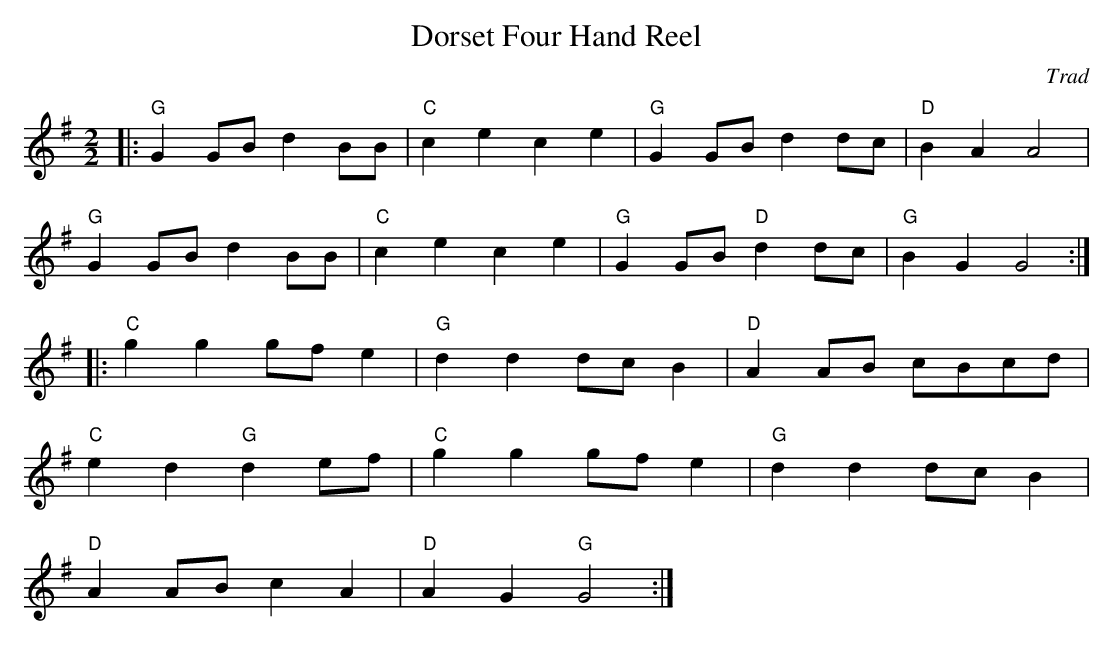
X:1
T:Dorset Four Hand Reel
C:Trad
M:2/2
L:1/8
K:G
|:"G"G2GB d2BB|"C"c2e2c2e2|"G"G2GB d2dc|"D"B2A2A4|
"G"G2GB d2BB|"C"c2e2c2e2|"G"G2GB"D"d2dc|"G"B2G2G4:|
|:"C"g2g2gf e2|"G"d2d2dc B2|"D"A2AB cBcd|
"C"e2d2"G"d2ef|"C"g2g2gf e2|"G"d2d2dc B2|
"D"A2AB c2A2|"D"A2G2"G"G4:|
